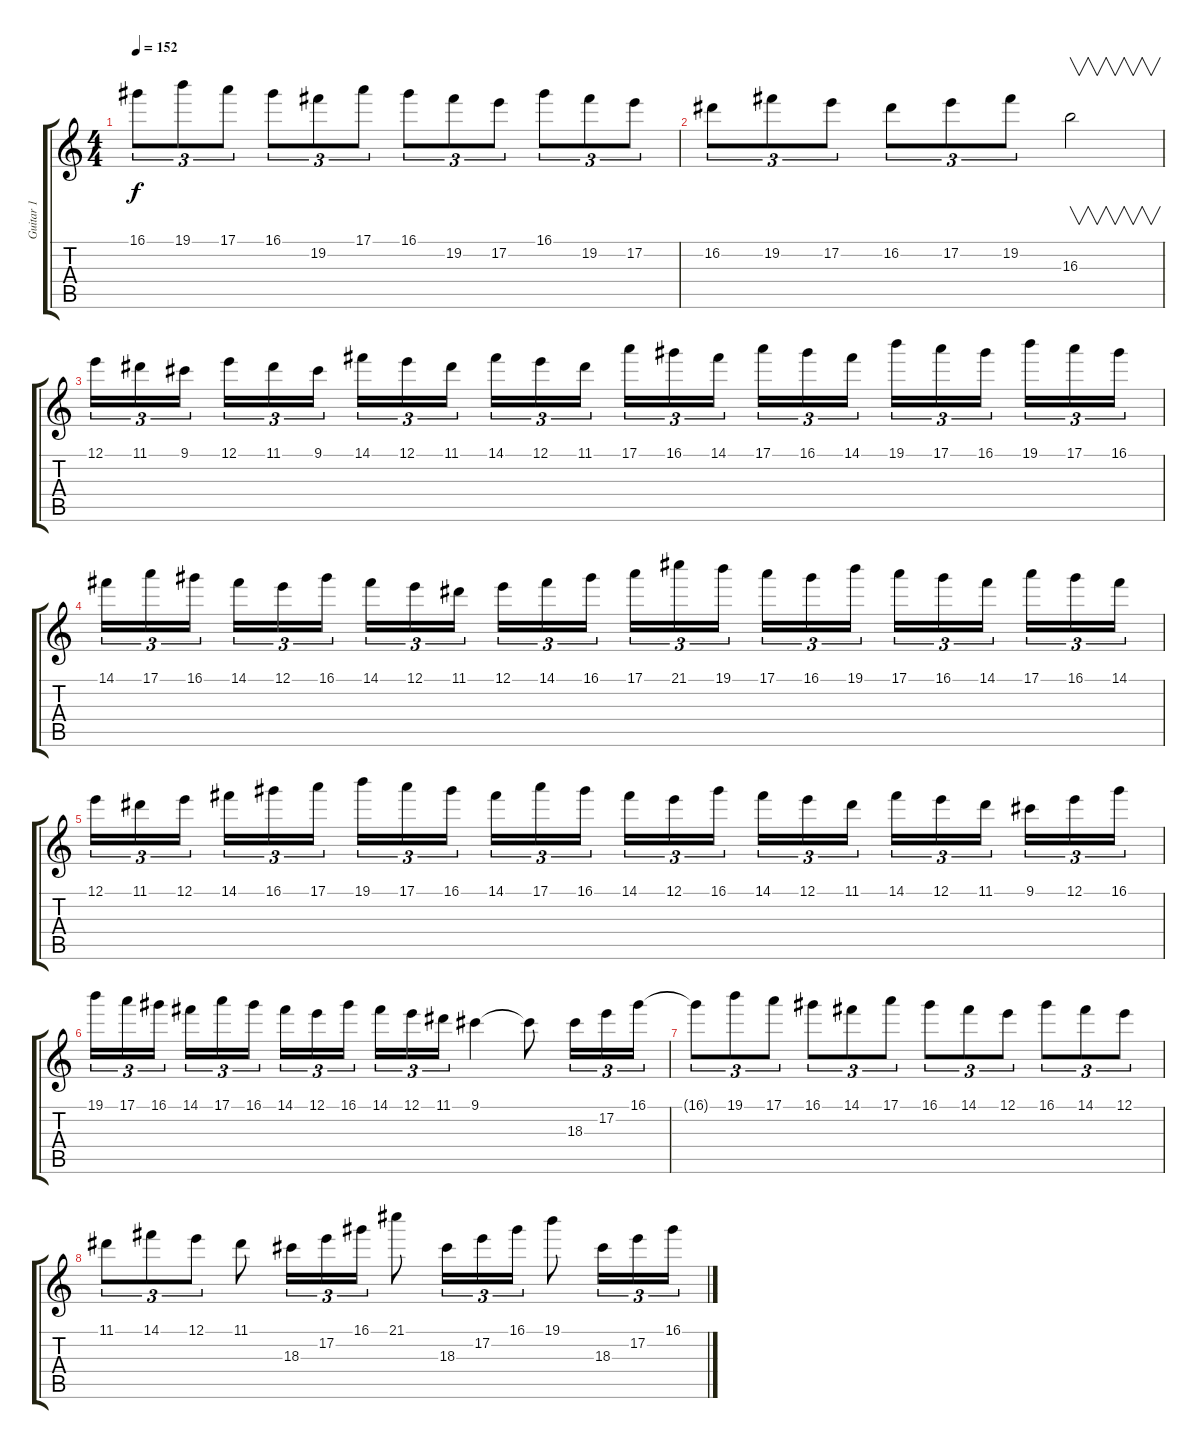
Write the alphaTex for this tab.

\track ("Guitar 1" "Guitar 1") {instrument distortionguitar}
\staff {score tabs}
\tuning (E4 B3 G3 D3 A2 E2) {hide}
\ts (4 4)
\tempo 152
\clef g2
\ks c
16.1.8{tu (3 2) dy f} 19.1.8{tu (3 2)} 17.1.8{tu (3 2)} 16.1.8{tu (3 2)} 19.2.8{tu (3 2)} 17.1.8{tu (3 2)} 16.1.8{tu (3 2)} 19.2.8{tu (3 2)} 17.2.8{tu (3 2)} 16.1.8{tu (3 2)} 19.2.8{tu (3 2)} 17.2.8{tu (3 2)} |
16.2.8{tu (3 2)} 19.2.8{tu (3 2)} 17.2.8{tu (3 2)} 16.2.8{tu (3 2)} 17.2.8{tu (3 2)} 19.2.8{tu (3 2)} 16.3.2{v} |
12.1.16{tu (3 2)} 11.1.16{tu (3 2)} 9.1.16{tu (3 2)} 12.1.16{tu (3 2)} 11.1.16{tu (3 2)} 9.1.16{tu (3 2)} 14.1.16{tu (3 2)} 12.1.16{tu (3 2)} 11.1.16{tu (3 2)} 14.1.16{tu (3 2)} 12.1.16{tu (3 2)} 11.1.16{tu (3 2)} 17.1.16{tu (3 2)} 16.1.16{tu (3 2)} 14.1.16{tu (3 2)} 17.1.16{tu (3 2)} 16.1.16{tu (3 2)} 14.1.16{tu (3 2)} 19.1.16{tu (3 2)} 17.1.16{tu (3 2)} 16.1.16{tu (3 2)} 19.1.16{tu (3 2)} 17.1.16{tu (3 2)} 16.1.16{tu (3 2)} |
14.1.16{tu (3 2)} 17.1.16{tu (3 2)} 16.1.16{tu (3 2)} 14.1.16{tu (3 2)} 12.1.16{tu (3 2)} 16.1.16{tu (3 2)} 14.1.16{tu (3 2)} 12.1.16{tu (3 2)} 11.1.16{tu (3 2)} 12.1.16{tu (3 2)} 14.1.16{tu (3 2)} 16.1.16{tu (3 2)} 17.1.16{tu (3 2)} 21.1.16{tu (3 2)} 19.1.16{tu (3 2)} 17.1.16{tu (3 2)} 16.1.16{tu (3 2)} 19.1.16{tu (3 2)} 17.1.16{tu (3 2)} 16.1.16{tu (3 2)} 14.1.16{tu (3 2)} 17.1.16{tu (3 2)} 16.1.16{tu (3 2)} 14.1.16{tu (3 2)} |
12.1.16{tu (3 2)} 11.1.16{tu (3 2)} 12.1.16{tu (3 2)} 14.1.16{tu (3 2)} 16.1.16{tu (3 2)} 17.1.16{tu (3 2)} 19.1.16{tu (3 2)} 17.1.16{tu (3 2)} 16.1.16{tu (3 2)} 14.1.16{tu (3 2)} 17.1.16{tu (3 2)} 16.1.16{tu (3 2)} 14.1.16{tu (3 2)} 12.1.16{tu (3 2)} 16.1.16{tu (3 2)} 14.1.16{tu (3 2)} 12.1.16{tu (3 2)} 11.1.16{tu (3 2)} 14.1.16{tu (3 2)} 12.1.16{tu (3 2)} 11.1.16{tu (3 2)} 9.1.16{tu (3 2)} 12.1.16{tu (3 2)} 16.1.16{tu (3 2)} |
19.1.16{tu (3 2)} 17.1.16{tu (3 2)} 16.1.16{tu (3 2)} 14.1.16{tu (3 2)} 17.1.16{tu (3 2)} 16.1.16{tu (3 2)} 14.1.16{tu (3 2)} 12.1.16{tu (3 2)} 16.1.16{tu (3 2)} 14.1.16{tu (3 2)} 12.1.16{tu (3 2)} 11.1.16{tu (3 2)} 9.1.4 9.1{t}.8 18.3.16{tu (3 2)} 17.2.16{tu (3 2)} 16.1.16{tu (3 2)} |
16.1{t}.8{tu (3 2)} 19.1.8{tu (3 2)} 17.1.8{tu (3 2)} 16.1.8{tu (3 2)} 14.1.8{tu (3 2)} 17.1.8{tu (3 2)} 16.1.8{tu (3 2)} 14.1.8{tu (3 2)} 12.1.8{tu (3 2)} 16.1.8{tu (3 2)} 14.1.8{tu (3 2)} 12.1.8{tu (3 2)} |
11.1.8{tu (3 2)} 14.1.8{tu (3 2)} 12.1.8{tu (3 2)} 11.1.8 18.3.16{tu (3 2)} 17.2.16{tu (3 2)} 16.1.16{tu (3 2)} 21.1.8 18.3.16{tu (3 2)} 17.2.16{tu (3 2)} 16.1.16{tu (3 2)} 19.1.8 18.3.16{tu (3 2)} 17.2.16{tu (3 2)} 16.1.16{tu (3 2)}
